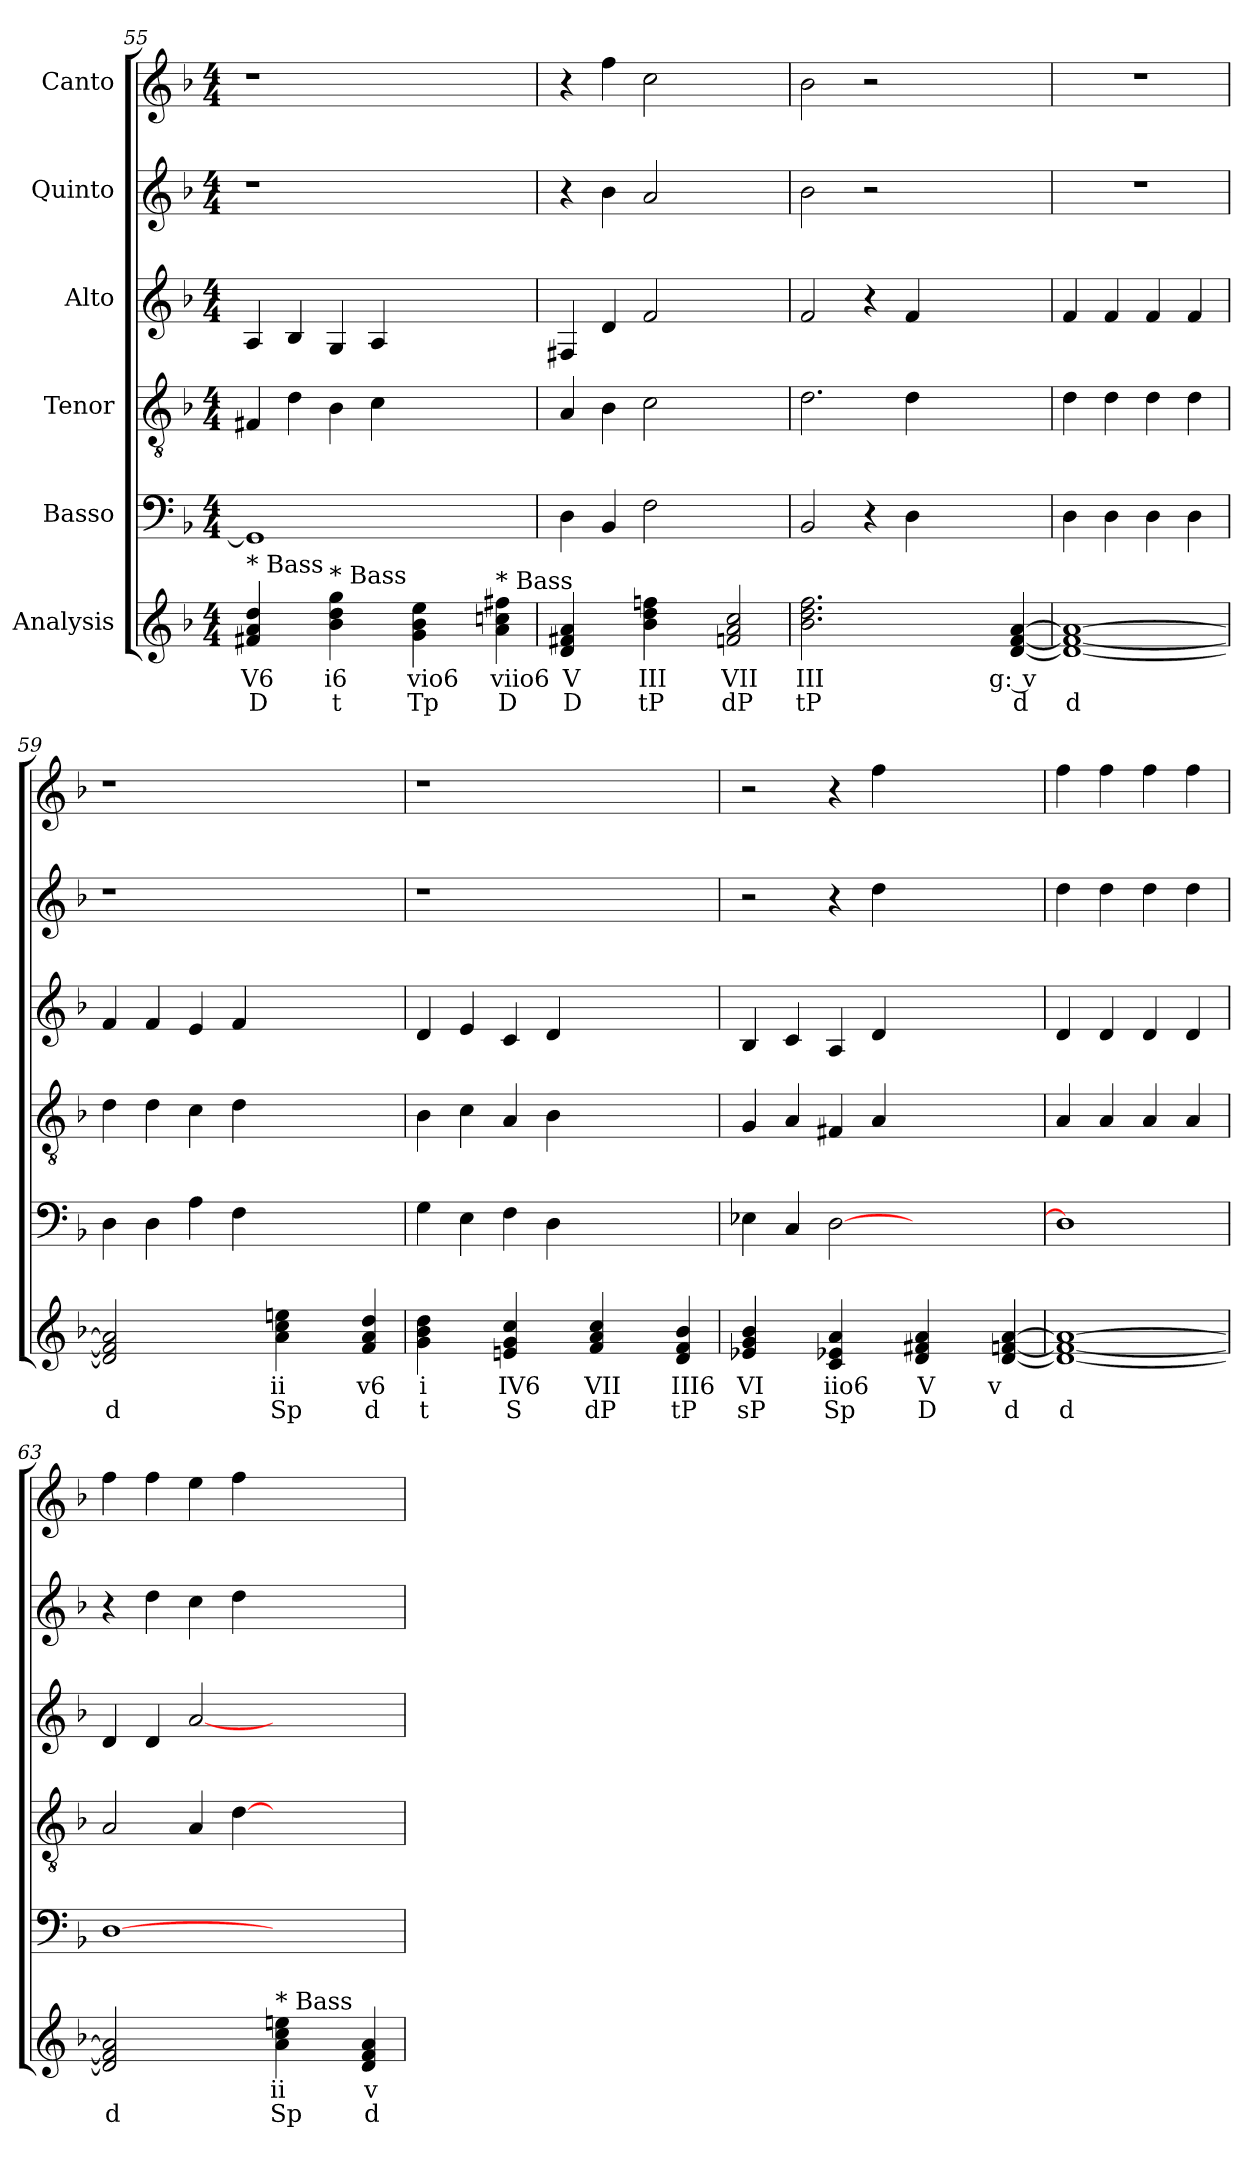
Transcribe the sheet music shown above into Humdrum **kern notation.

**kern	**text	**text	**kern	**kern	**kern	**kern	**kern
*part6	*part6	*part6	*part5	*part4	*part3	*part2	*part1
*staff6	*staff6	*staff6	*staff5	*staff4	*staff3	*staff2	*staff1
*I"Analysis	*	*	*I"Basso	*I"Tenor	*I"Alto	*I"Quinto	*I"Canto
*	*	*	*clefF4	*clefGv2	*clefG2	*clefG2	*clefG2
*k[b-]	*	*	*k[b-]	*k[b-]	*k[b-]	*k[b-]	*k[b-]
*	*	*	*F:	*F:	*F:	*F:	*F:
*M4/4	*	*	*M4/4	*M4/4	*M4/4	*M4/4	*M4/4
=55	=55	=55	=55	=55	=55	=55	=55
!LO:TX:a:t=* Bass	!	!	!	!	!	!	!
4f#X 4a 4dd	V6	D	1GG]	4F#X/	4A/	1r	1r
4ryy	.	.	.	4d\	4B-/	.	.
!LO:TX:a:t=* Bass	!	!	!	!	!	!	!
4b- 4dd 4gg	i6	t	.	4B-\	4G/	.	.
4ryy	.	.	.	4c\	4A/	.	.
4g 4b- 4ee	vio6	Tp	2.ryy	2.ryy	2.ryy	2.ryy	2.ryy
4ryy	.	.	.	.	.	.	.
!LO:TX:a:t=* Bass	!	!	!	!	!	!	!
4a 4ccn 4ff#X	viio6	D	.	.	.	.	.
=56	=56	=56	=56	=56	=56	=56	=56
4d 4f#X 4a	V	D	4D\	4A/	4F#X/	4r	4r
4ryy	.	.	4BB-/	4B-\	4d/	4b-\	4ff\
4b- 4dd 4ffn	III	tP	2F\	2c\	2f/	2a/	2cc\
4ryy	.	.	.	.	.	.	.
2f 2a 2cc	VII	dP	2ryy	2ryy	2ryy	2ryy	2ryy
=57	=57	=57	=57	=57	=57	=57	=57
2.b- 2.dd 2.ff	III	tP	2BB-/	2.d\	2f/	2b-\	2b-\
.	.	.	4r	.	4r	2r	2r
2.ryy	.	.	4D\	4d\	4f/	.	.
.	.	.	2.ryy	2.ryy	2.ryy	2.ryy	2.ryy
[4d [4f [4a	g: v	d	.	.	.	.	.
=58	=58	=58	=58	=58	=58	=58	=58
1d_ 1f_ 1a_	.	d	4D\	4d\	4f/	1r	1r
.	.	.	4D\	4d\	4f/	.	.
.	.	.	4D\	4d\	4f/	.	.
.	.	.	4D\	4d\	4f/	.	.
=59	=59	=59	=59	=59	=59	=59	=59
2d] 2f] 2a]	.	d	4D\	4d\	4f/	1r	1r
.	.	.	4D\	4d\	4f/	.	.
2ryy	.	.	4A\	4c\	4e/	.	.
.	.	.	4F\	4d\	4f/	.	.
4a 4cc 4een	ii	Sp	2.ryy	2.ryy	2.ryy	2.ryy	2.ryy
4ryy	.	.	.	.	.	.	.
4f 4a 4dd	v6	d	.	.	.	.	.
=60	=60	=60	=60	=60	=60	=60	=60
4g 4b- 4dd	i	t	4G\	4B-\	4d/	1r	1r
4ryy	.	.	4E\	4c\	4e/	.	.
4en 4g 4cc	IV6	S	4F\	4A/	4c/	.	.
4ryy	.	.	4D\	4B-\	4d/	.	.
4f 4a 4cc	VII	dP	2.ryy	2.ryy	2.ryy	2.ryy	2.ryy
4ryy	.	.	.	.	.	.	.
4d 4f 4b-	III6	tP	.	.	.	.	.
=61	=61	=61	=61	=61	=61	=61	=61
4e-X 4g 4b-	VI	sP	4E-X\	4G/	4B-/	2r	2r
4ryy	.	.	4C/	4A/	4c/	.	.
4c 4e-X 4a	iio6	Sp	[2D\	4F#X/	4A/	4r	4r
4ryy	.	.	.	4A/	4d/	4dd\	4ff\
4d 4f#X 4a	V	D	2.ryy	2.ryy	2.ryy	2.ryy	2.ryy
4ryy	.	.	.	.	.	.	.
[4d [4fn [4a	v	d	.	.	.	.	.
=62	=62	=62	=62	=62	=62	=62	=62
1d_ 1f_ 1a_	.	d	1D]	4A/	4d/	4dd\	4ff\
.	.	.	.	4A/	4d/	4dd\	4ff\
.	.	.	.	4A/	4d/	4dd\	4ff\
.	.	.	.	4A/	4d/	4dd\	4ff\
=63	=63	=63	=63	=63	=63	=63	=63
2d] 2f] 2a]	.	d	[1D	2A/	4d/	4r	4ff\
.	.	.	.	.	4d/	4dd\	4ff\
2ryy	.	.	.	4A/	[2a/	4cc\	4ee\
.	.	.	.	[4d\	.	4dd\	4ff\
!LO:TX:a:t=* Bass	!	!	!	!	!	!	!
4a 4cc 4een	ii	Sp	2.ryy	2.ryy	2.ryy	2.ryy	2.ryy
4ryy	.	.	.	.	.	.	.
4d 4f 4a	v	d	.	.	.	.	.
=	=	=	=	=	=	=	=
*-	*-	*-	*-	*-	*-	*-	*-
